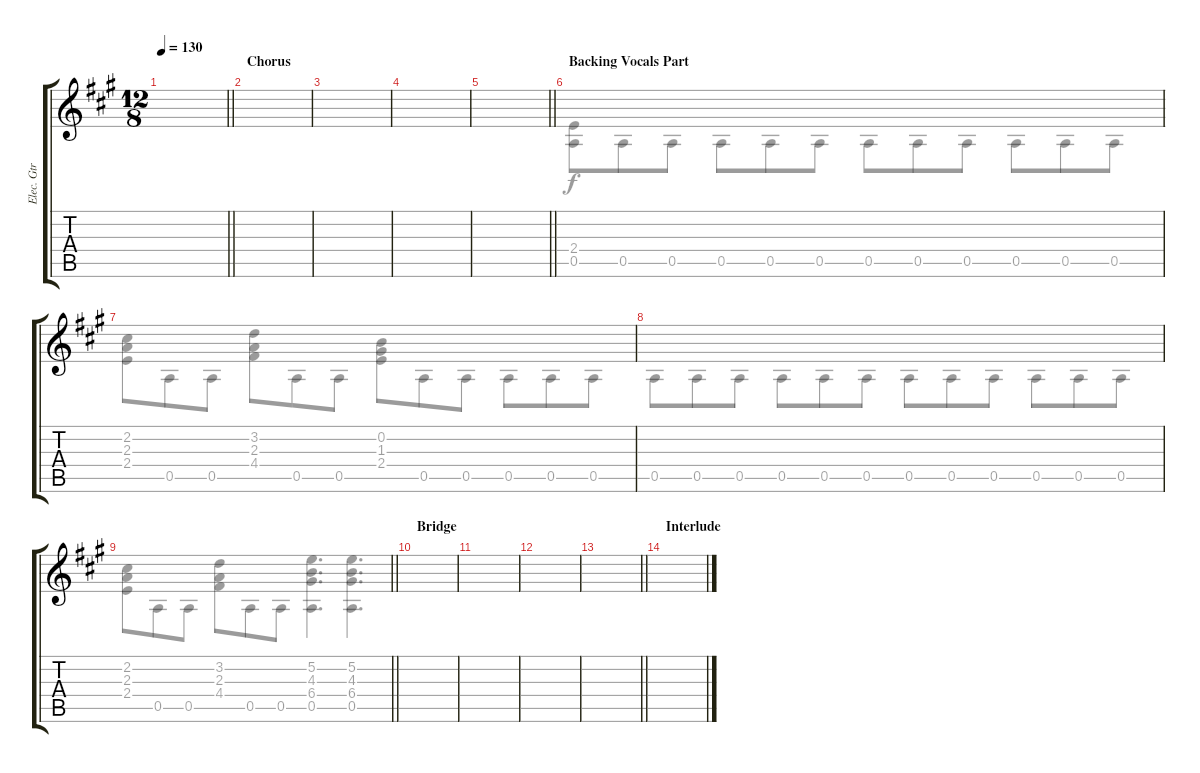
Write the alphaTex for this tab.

\track ("Elec. Gtr 7" "Elec. Gtr ") {instrument overdrivenguitar}
\staff {score tabs}
\tuning (E4 B3 G3 D3 A2 E2) {hide}
\voice
\ts (12 8)
\tempo 130
\clef g2
\barLineRight lightlight
\ks a
|
\section ("" "Chorus")
|
|
|
\barLineRight lightlight
|
\section ("" "Backing Vocals Part")
|
|
|
\barLineRight lightlight
|
\section ("" "Bridge")
|
|
|
\barLineRight lightlight
|
\section ("" "Interlude")
|
|
\voice
\clef g2
\barLineRight lightlight
\ks a
|
|
|
|
\barLineRight lightlight
|
(2.4 0.5).8 0.5.8 0.5.8 0.5.8 0.5.8 0.5.8 0.5.8 0.5.8 0.5.8 0.5.8 0.5.8 0.5.8 |
(2.2 2.3 2.4).8 0.5.8 0.5.8 (3.2 2.3 4.4).8 0.5.8 0.5.8 (0.2 1.3 2.4).8 0.5.8 0.5.8 0.5.8 0.5.8 0.5.8 |
0.5.8 0.5.8 0.5.8 0.5.8 0.5.8 0.5.8 0.5.8 0.5.8 0.5.8 0.5.8 0.5.8 0.5.8 |
\barLineRight lightlight
(2.2 2.3 2.4).8 0.5.8 0.5.8 (3.2 2.3 4.4).8 0.5.8 0.5.8 (5.2 4.3 6.4 0.5).4{d} (5.2 4.3 6.4 0.5).4{d} |
|
|
|
\barLineRight lightlight
|
|
|
